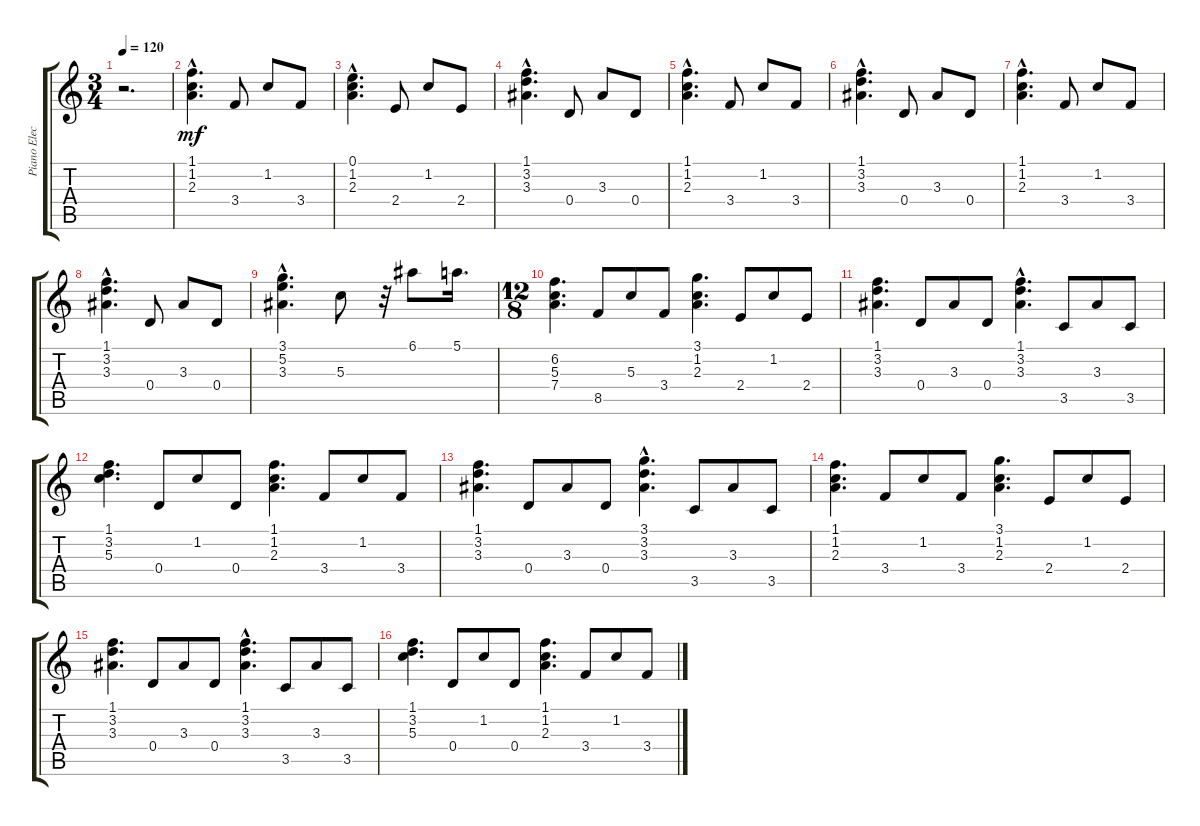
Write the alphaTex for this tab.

\track ("Piano Elec" "Piano Elec") {instrument acousticguitarnylon}
\staff {score tabs}
\tuning (E4 B3 G3 D3 A2 E2) {hide}
\ts (3 4)
\tempo 120
\clef g2
\ks c
r.2{d dy mf instrument acousticguitarnylon} |
(1.1{hac} 1.2{hac} 2.3{hac}).4{d} 3.4.8 1.2.8 3.4.8 |
(0.1{hac} 1.2{hac} 2.3{hac}).4{d} 2.4.8 1.2.8 2.4.8 |
(1.1{hac} 3.2{hac} 3.3{hac}).4{d} 0.4.8 3.3.8 0.4.8 |
(1.1{hac} 1.2{hac} 2.3{hac}).4{d} 3.4.8 1.2.8 3.4.8 |
(1.1{hac} 3.2{hac} 3.3{hac}).4{d} 0.4.8 3.3.8 0.4.8 |
(1.1{hac} 1.2{hac} 2.3{hac}).4{d} 3.4.8 1.2.8 3.4.8 |
(1.1{hac} 3.2{hac} 3.3{hac}).4{d} 0.4.8 3.3.8 0.4.8 |
(3.1{hac} 5.2{hac} 3.3{hac}).4{d} 5.3.8 r.32 6.1.8 5.1.16{d} |
\ts (12 8)
(6.2 5.3 7.4).4{d} 8.5.8 5.3.8 3.4.8 (3.1 1.2 2.3).4{d} 2.4.8 1.2.8 2.4.8 |
(1.1 3.2 3.3).4{d} 0.4.8 3.3.8 0.4.8 (1.1{hac} 3.2{hac} 3.3{hac}).4{d} 3.5.8 3.3.8 3.5.8 |
(1.1 3.2 5.3).4{d} 0.4.8 1.2.8 0.4.8 (1.1 1.2 2.3).4{d} 3.4.8 1.2.8 3.4.8 |
(1.1 3.2 3.3).4{d} 0.4.8 3.3.8 0.4.8 (3.1{hac} 3.2{hac} 3.3{hac}).4{d} 3.5.8 3.3.8 3.5.8 |
(1.1 1.2 2.3).4{d} 3.4.8 1.2.8 3.4.8 (3.1 1.2 2.3).4{d} 2.4.8 1.2.8 2.4.8 |
(1.1 3.2 3.3).4{d} 0.4.8 3.3.8 0.4.8 (1.1{hac} 3.2{hac} 3.3{hac}).4{d} 3.5.8 3.3.8 3.5.8 |
(1.1 3.2 5.3).4{d} 0.4.8 1.2.8 0.4.8 (1.1 1.2 2.3).4{d} 3.4.8 1.2.8 3.4.8
